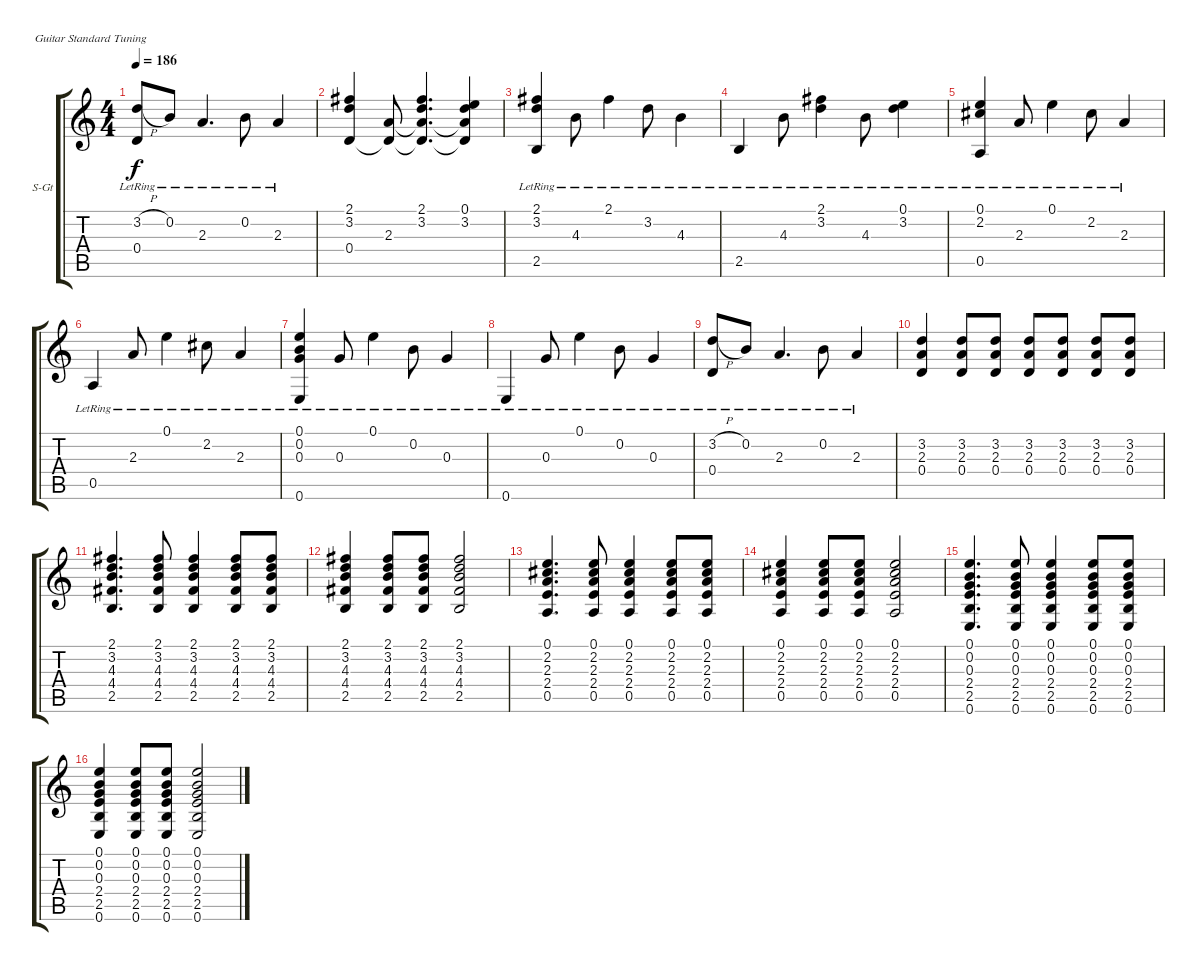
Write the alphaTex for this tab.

\defaultSystemsLayout 4
\bracketExtendMode groupsimilarinstruments
\firstSystemTrackNameOrientation horizontal
\otherSystemsTrackNameOrientation horizontal
\track ("Acoustic Guitar (Fingerstyle)" "S-Gt") {instrument acousticguitarsteel}
\staff {score tabs}
\tuning (E4 B3 G3 D3 A2 E2)
\ts (4 4)
\tempo 186
\clef g2
\ks c
(3.2{h lr} 0.4{lr}).8{dy f} 0.2{lr}.8 2.3{lr}.4{d} 0.2{lr}.8 2.3{lr}.4 |
(2.1 3.2 0.4).4 (2.3 0.4{t}).8 (2.1 3.2 0.4{t} 2.3{t}).4{d} (0.1 3.2 0.4{t} 2.3{t}).4 |
(2.1{lr} 3.2{lr} 2.5{lr}).4 4.3{lr}.8 2.1{lr}.4 3.2{lr}.8 4.3{lr}.4 |
2.5{lr}.4 4.3{lr}.8 (3.2{lr} 2.1{lr}).4 4.3{lr}.8 (0.1{lr} 3.2).4 |
(0.5{lr} 2.2{lr} 0.1{lr}).4 2.3{lr}.8 0.1{lr}.4 2.2{lr}.8 2.3{lr}.4 |
0.5{lr}.4 2.3{lr}.8 0.1{lr}.4 2.2{lr}.8 2.3{lr}.4 |
(0.6{lr} 0.3{lr} 0.2{lr} 0.1{lr}).4 0.3{lr}.8 0.1{lr}.4 0.2{lr}.8 0.3{lr}.4 |
0.6{lr}.4 0.3{lr}.8 0.1{lr}.4 0.2{lr}.8 0.3{lr}.4 |
(3.2{h lr} 0.4{lr}).8 0.2{lr}.8 2.3{lr}.4{d} 0.2{lr}.8 2.3{lr}.4 |
(3.2 2.3 0.4).4 (0.4 3.2 2.3).8 (0.4 3.2 2.3).8 (0.4 3.2 2.3).8 (0.4 3.2 2.3).8 (0.4 3.2 2.3).8 (0.4 3.2 2.3).8 |
(2.5 4.4 4.3 3.2 2.1).4{d} (2.5 4.4 4.3 3.2 2.1).8 (2.5 4.4 4.3 3.2 2.1).4 (2.5 4.4 4.3 3.2 2.1).8 (2.5 4.4 4.3 3.2 2.1).8 |
(2.5 4.4 4.3 3.2 2.1).4 (2.5 4.4 4.3 3.2 2.1).8 (2.5 4.4 4.3 3.2 2.1).8 (2.5 4.4 4.3 3.2 2.1).2 |
(0.5 2.4 2.3 2.2 0.1).4{d} (0.5 2.4 2.3 2.2 0.1).8 (0.5 2.4 2.3 2.2 0.1).4 (0.5 2.4 2.3 2.2 0.1).8 (0.5 2.4 2.3 2.2 0.1).8 |
(0.5 2.4 2.3 2.2 0.1).4 (0.5 2.4 2.3 2.2 0.1).8 (0.5 2.4 2.3 2.2 0.1).8 (0.5 2.4 2.3 2.2 0.1).2 |
(0.6 2.5 2.4 0.3 0.2 0.1).4{d} (0.6 2.5 2.4 0.3 0.2 0.1).8 (0.6 2.5 2.4 0.3 0.2 0.1).4 (0.6 2.5 2.4 0.3 0.2 0.1).8 (0.6 2.5 2.4 0.3 0.2 0.1).8 |
(0.6 2.5 2.4 0.3 0.2 0.1).4 (0.6 2.5 2.4 0.3 0.2 0.1).8 (0.6 2.5 2.4 0.3 0.2 0.1).8 (0.6 2.5 2.4 0.3 0.2 0.1).2
